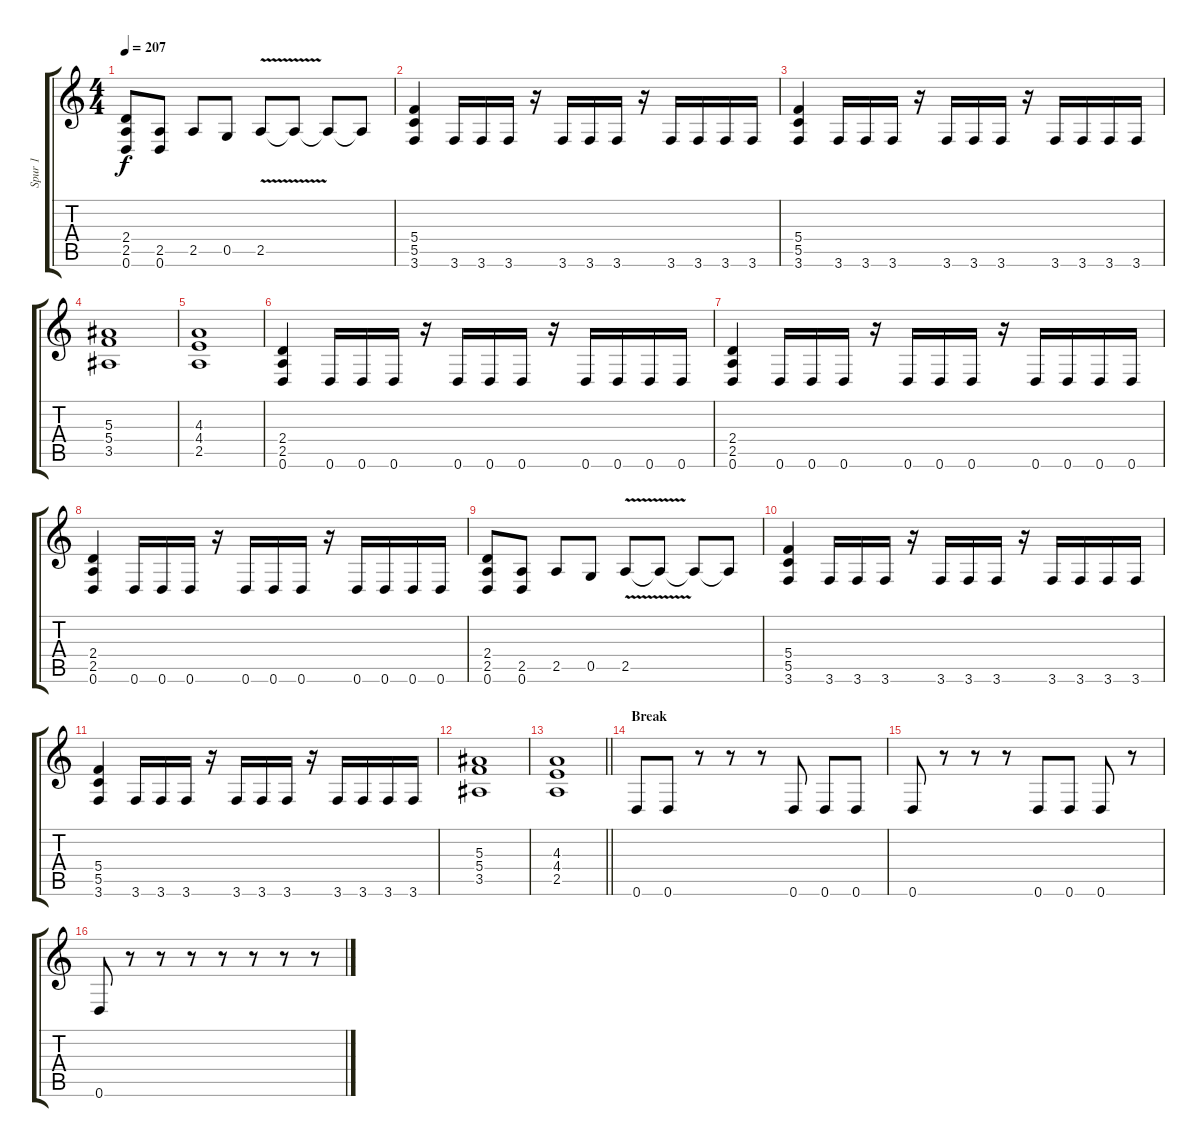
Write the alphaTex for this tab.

\track ("Spur 1" "Spur 1") {instrument distortionguitar}
\staff {score tabs}
\tuning (D4 A3 F3 C3 G2 D2) {hide}
\ts (4 4)
\tempo 207
\clef g2
\ks c
(2.4 2.5 0.6).8{dy f} (2.5 0.6).8 2.5.8 0.5.8 2.5{v}.8 2.5{t}.8 2.5{t}.8 2.5{t}.8 |
(5.4 5.5 3.6).4{instrument distortionguitar} 3.6.16 3.6.16 3.6.16 r.16 3.6.16 3.6.16 3.6.16 r.16 3.6.16 3.6.16 3.6.16 3.6.16 |
(5.4 5.5 3.6).4{instrument distortionguitar} 3.6.16 3.6.16 3.6.16 r.16 3.6.16 3.6.16 3.6.16 r.16 3.6.16 3.6.16 3.6.16 3.6.16 |
(5.3 5.4 3.5).1 |
(4.3 4.4 2.5).1 |
(2.4 2.5 0.6).4{instrument distortionguitar} 0.6.16 0.6.16 0.6.16 r.16 0.6.16 0.6.16 0.6.16 r.16 0.6.16 0.6.16 0.6.16 0.6.16 |
(2.4 2.5 0.6).4{instrument distortionguitar} 0.6.16 0.6.16 0.6.16 r.16 0.6.16 0.6.16 0.6.16 r.16 0.6.16 0.6.16 0.6.16 0.6.16 |
(2.4 2.5 0.6).4{instrument distortionguitar} 0.6.16 0.6.16 0.6.16 r.16 0.6.16 0.6.16 0.6.16 r.16 0.6.16 0.6.16 0.6.16 0.6.16 |
(2.4 2.5 0.6).8 (2.5 0.6).8 2.5.8 0.5.8 2.5{v}.8 2.5{t}.8 2.5{t}.8 2.5{t}.8 |
(5.4 5.5 3.6).4{instrument distortionguitar} 3.6.16 3.6.16 3.6.16 r.16 3.6.16 3.6.16 3.6.16 r.16 3.6.16 3.6.16 3.6.16 3.6.16 |
(5.4 5.5 3.6).4{instrument distortionguitar} 3.6.16 3.6.16 3.6.16 r.16 3.6.16 3.6.16 3.6.16 r.16 3.6.16 3.6.16 3.6.16 3.6.16 |
(5.3 5.4 3.5).1 |
\barLineRight lightlight
(4.3 4.4 2.5).1 |
\section ("" "Break")
0.6.8 0.6.8 r.8 r.8 r.8 0.6.8 0.6.8 0.6.8 |
0.6.8 r.8 r.8 r.8 0.6.8 0.6.8 0.6.8 r.8 |
0.6.8 r.8 r.8 r.8 r.8 r.8 r.8 r.8
